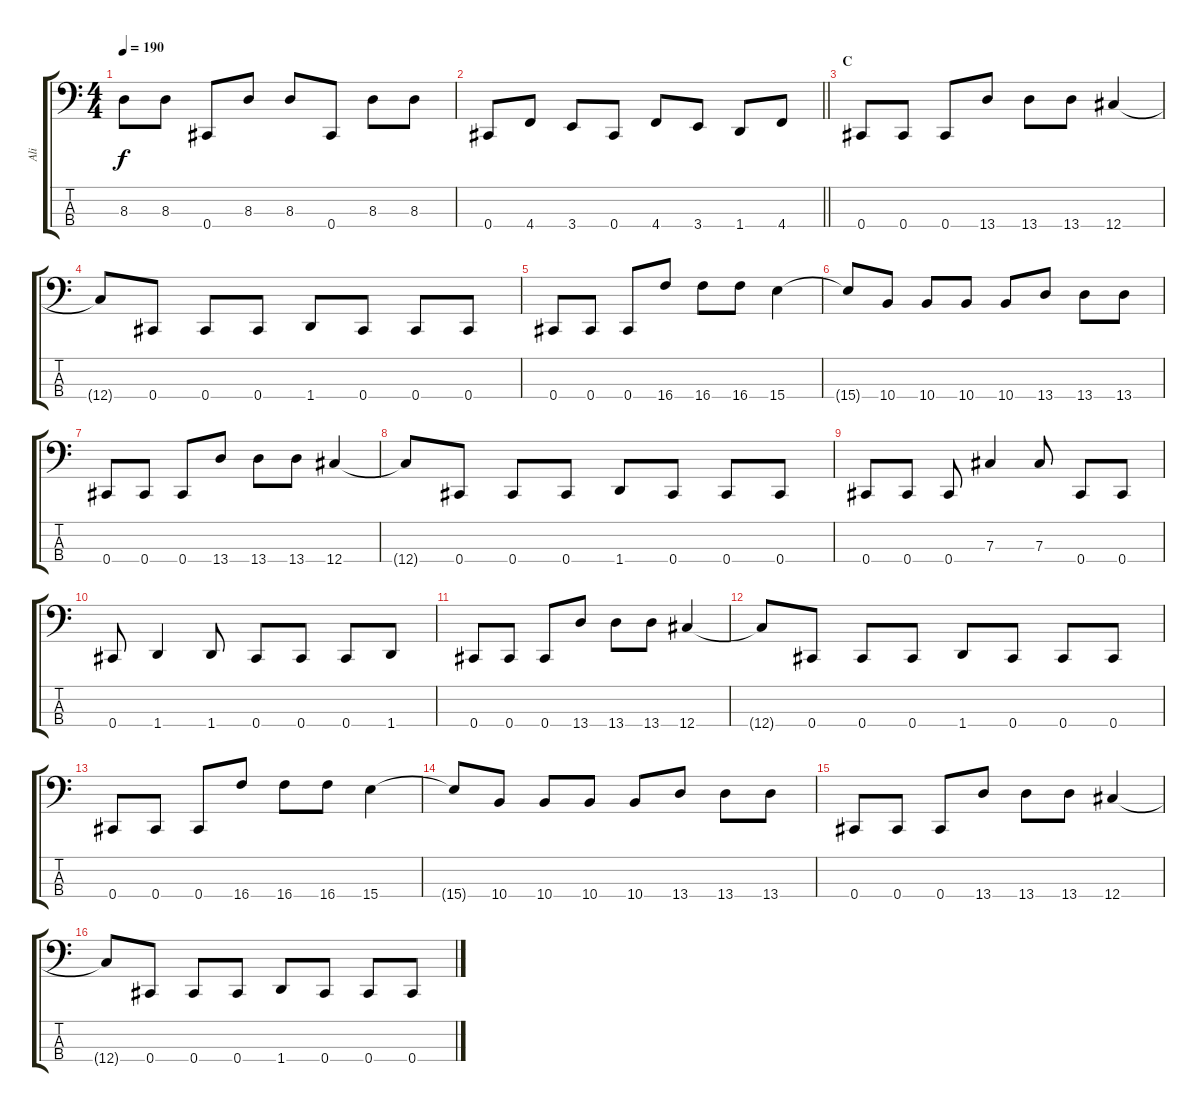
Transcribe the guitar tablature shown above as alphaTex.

\track ("Ali" "Ali") {instrument electricbassfinger}
\staff {score tabs}
\tuning (E2 B1 Gb1 Db1) {hide}
\ts (4 4)
\tempo 190
\clef f4
\ks c
8.3.8{dy f} 8.3.8 0.4.8 8.3.8 8.3.8 0.4.8 8.3.8 8.3.8 |
\barLineRight lightlight
0.4.8 4.4.8 3.4.8 0.4.8 4.4.8 3.4.8 1.4.8 4.4.8 |
\section ("" "C")
0.4.8 0.4.8 0.4.8 13.4.8 13.4.8 13.4.8 12.4.4 |
12.4{t}.8 0.4.8 0.4.8 0.4.8 1.4.8 0.4.8 0.4.8 0.4.8 |
0.4.8 0.4.8 0.4.8 16.4.8 16.4.8 16.4.8 15.4.4 |
15.4{t}.8 10.4.8 10.4.8 10.4.8 10.4.8 13.4.8 13.4.8 13.4.8 |
0.4.8 0.4.8 0.4.8 13.4.8 13.4.8 13.4.8 12.4.4 |
12.4{t}.8 0.4.8 0.4.8 0.4.8 1.4.8 0.4.8 0.4.8 0.4.8 |
0.4.8 0.4.8 0.4.8 7.3.4 7.3.8 0.4.8 0.4.8 |
0.4.8 1.4.4 1.4.8 0.4.8 0.4.8 0.4.8 1.4.8 |
0.4.8 0.4.8 0.4.8 13.4.8 13.4.8 13.4.8 12.4.4 |
12.4{t}.8 0.4.8 0.4.8 0.4.8 1.4.8 0.4.8 0.4.8 0.4.8 |
0.4.8 0.4.8 0.4.8 16.4.8 16.4.8 16.4.8 15.4.4 |
15.4{t}.8 10.4.8 10.4.8 10.4.8 10.4.8 13.4.8 13.4.8 13.4.8 |
0.4.8 0.4.8 0.4.8 13.4.8 13.4.8 13.4.8 12.4.4 |
12.4{t}.8 0.4.8 0.4.8 0.4.8 1.4.8 0.4.8 0.4.8 0.4.8
